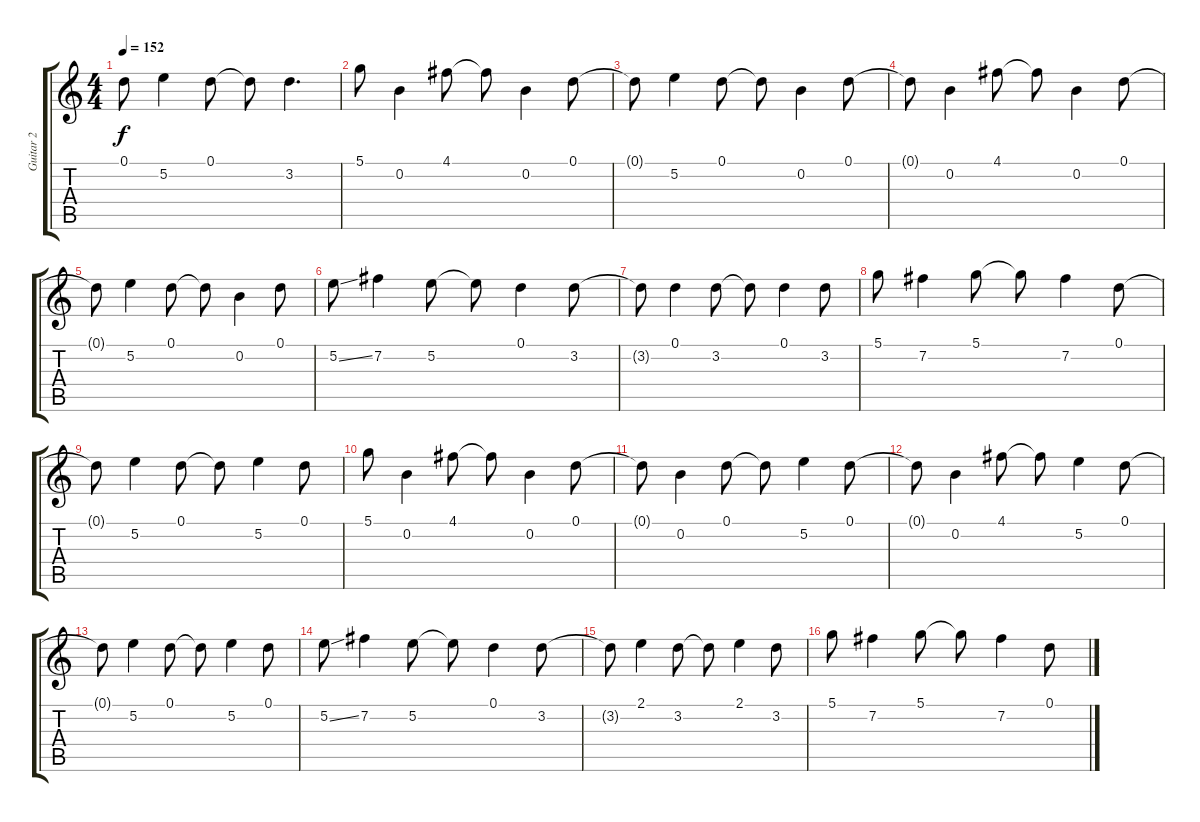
\track ("Guitar 2" "Guitar 2") {instrument acousticguitarnylon}
\staff {score tabs}
\tuning (D4 B3 G3 D3 A2 D2) {hide}
\ts (4 4)
\tempo 152
\clef g2
\ks c
0.1{t}.8{dy f} 5.2.4 0.1.8 0.1{t}.8 3.2.4{d} |
5.1.8 0.2.4 4.1.8 4.1{t}.8 0.2.4 0.1.8 |
0.1{t}.8 5.2.4 0.1.8 0.1{t}.8 0.2.4 0.1.8 |
0.1{t}.8 0.2.4 4.1.8 4.1{t}.8 0.2.4 0.1.8 |
0.1{t}.8 5.2.4 0.1.8 0.1{t}.8 0.2.4 0.1.8 |
5.2{ss}.8 7.2.4 5.2.8 5.2{t}.8 0.1.4 3.2.8 |
3.2{t}.8 0.1.4 3.2.8 3.2{t}.8 0.1.4 3.2.8 |
5.1.8 7.2.4 5.1.8 5.1{t}.8 7.2.4 0.1.8 |
0.1{t}.8 5.2.4 0.1.8 0.1{t}.8 5.2.4 0.1.8 |
5.1.8 0.2.4 4.1.8 4.1{t}.8 0.2.4 0.1.8 |
0.1{t}.8 0.2.4 0.1.8 0.1{t}.8 5.2.4 0.1.8 |
0.1{t}.8 0.2.4 4.1.8 4.1{t}.8 5.2.4 0.1.8 |
0.1{t}.8 5.2.4 0.1.8 0.1{t}.8 5.2.4 0.1.8 |
5.2{ss}.8 7.2.4 5.2.8 5.2{t}.8 0.1.4 3.2.8 |
3.2{t}.8 2.1.4 3.2.8 3.2{t}.8 2.1.4 3.2.8 |
5.1.8 7.2.4 5.1.8 5.1{t}.8 7.2.4 0.1.8
